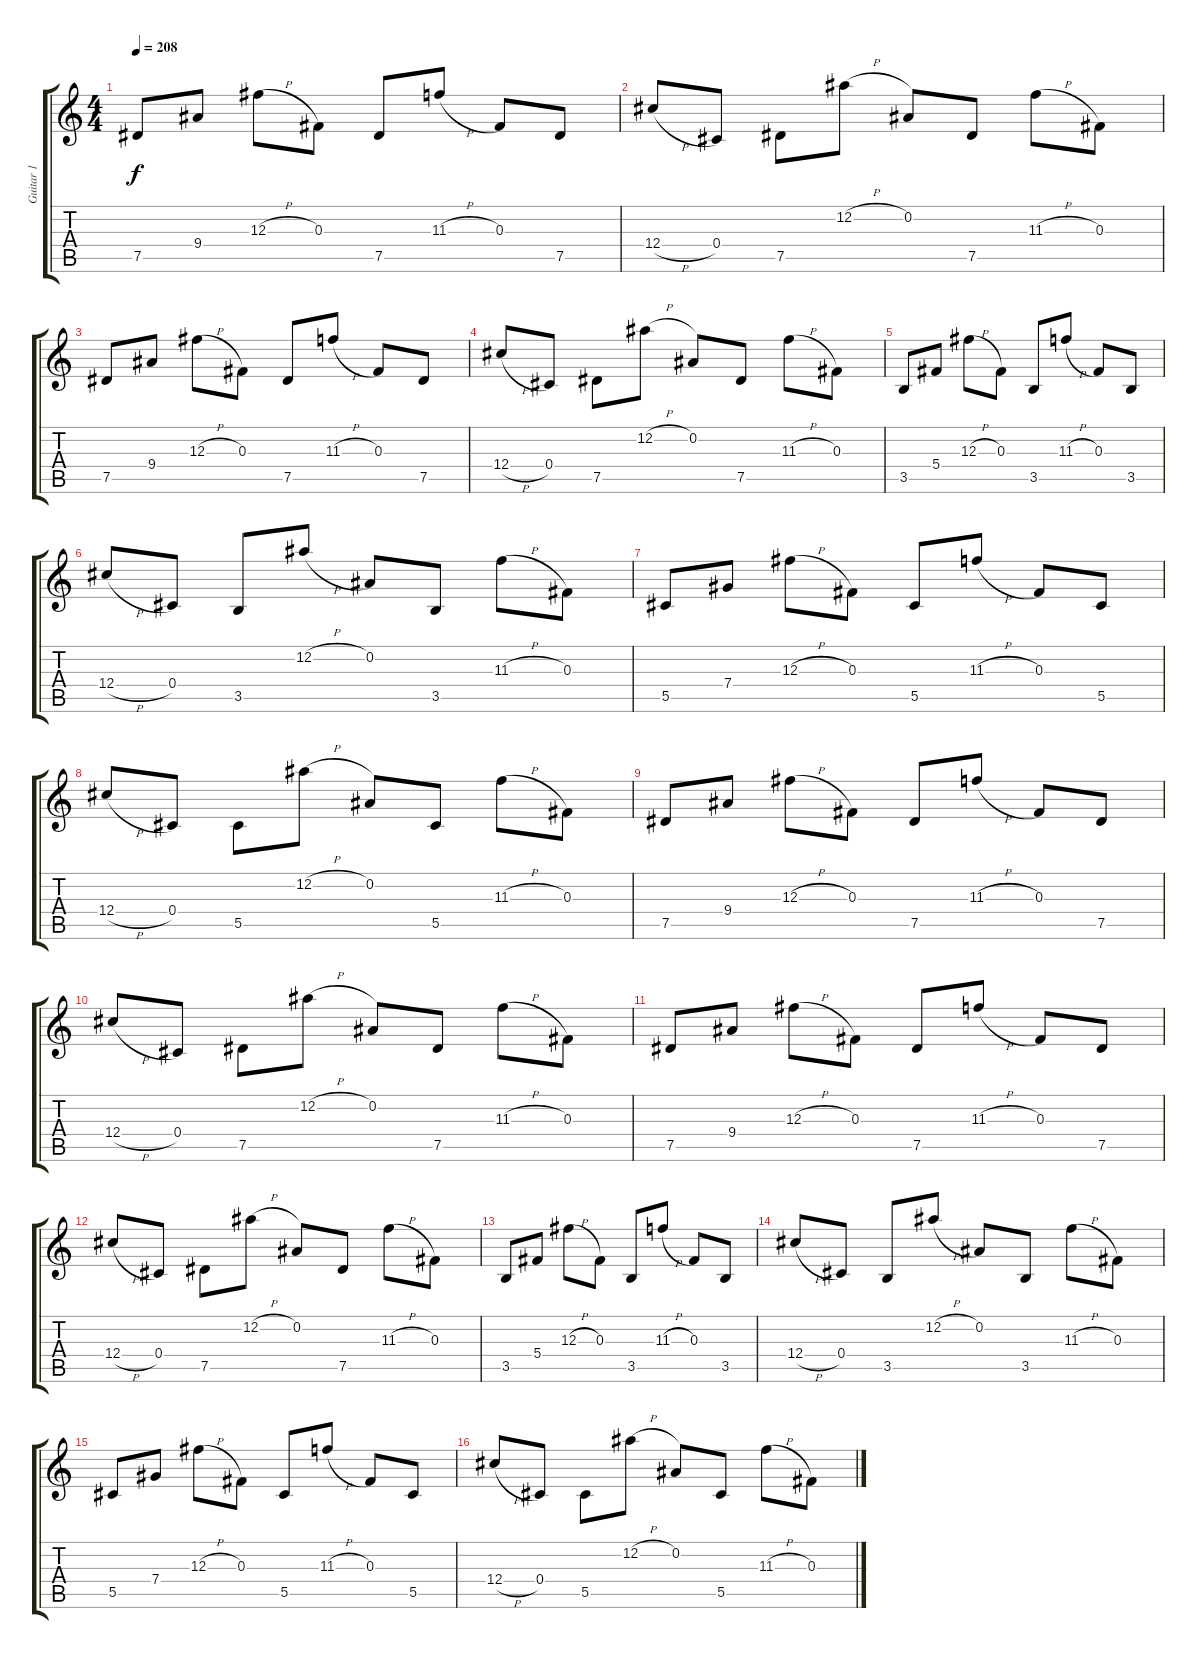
\track ("Guitar 1" "Guitar 1") {instrument overdrivenguitar}
\staff {score tabs}
\tuning (Eb4 Bb3 Gb3 Db3 Ab2 Db2) {hide}
\ts (4 4)
\tempo 208
\clef g2
\ks c
7.5.8{dy f} 9.4.8 12.3{h}.8 0.3.8 7.5.8 11.3{h}.8 0.3.8 7.5.8 |
12.4{h}.8 0.4.8 7.5.8 12.2{h}.8 0.2.8 7.5.8 11.3{h}.8 0.3.8 |
7.5.8 9.4.8 12.3{h}.8 0.3.8 7.5.8 11.3{h}.8 0.3.8 7.5.8 |
12.4{h}.8 0.4.8 7.5.8 12.2{h}.8 0.2.8 7.5.8 11.3{h}.8 0.3.8 |
3.5.8 5.4.8 12.3{h}.8 0.3.8 3.5.8 11.3{h}.8 0.3.8 3.5.8 |
12.4{h}.8 0.4.8 3.5.8 12.2{h}.8 0.2.8 3.5.8 11.3{h}.8 0.3.8 |
5.5.8 7.4.8 12.3{h}.8 0.3.8 5.5.8 11.3{h}.8 0.3.8 5.5.8 |
12.4{h}.8 0.4.8 5.5.8 12.2{h}.8 0.2.8 5.5.8 11.3{h}.8 0.3.8 |
7.5.8 9.4.8 12.3{h}.8 0.3.8 7.5.8 11.3{h}.8 0.3.8 7.5.8 |
12.4{h}.8 0.4.8 7.5.8 12.2{h}.8 0.2.8 7.5.8 11.3{h}.8 0.3.8 |
7.5.8 9.4.8 12.3{h}.8 0.3.8 7.5.8 11.3{h}.8 0.3.8 7.5.8 |
12.4{h}.8 0.4.8 7.5.8 12.2{h}.8 0.2.8 7.5.8 11.3{h}.8 0.3.8 |
3.5.8 5.4.8 12.3{h}.8 0.3.8 3.5.8 11.3{h}.8 0.3.8 3.5.8 |
12.4{h}.8 0.4.8 3.5.8 12.2{h}.8 0.2.8 3.5.8 11.3{h}.8 0.3.8 |
5.5.8 7.4.8 12.3{h}.8 0.3.8 5.5.8 11.3{h}.8 0.3.8 5.5.8 |
12.4{h}.8 0.4.8 5.5.8 12.2{h}.8 0.2.8 5.5.8 11.3{h}.8 0.3.8
